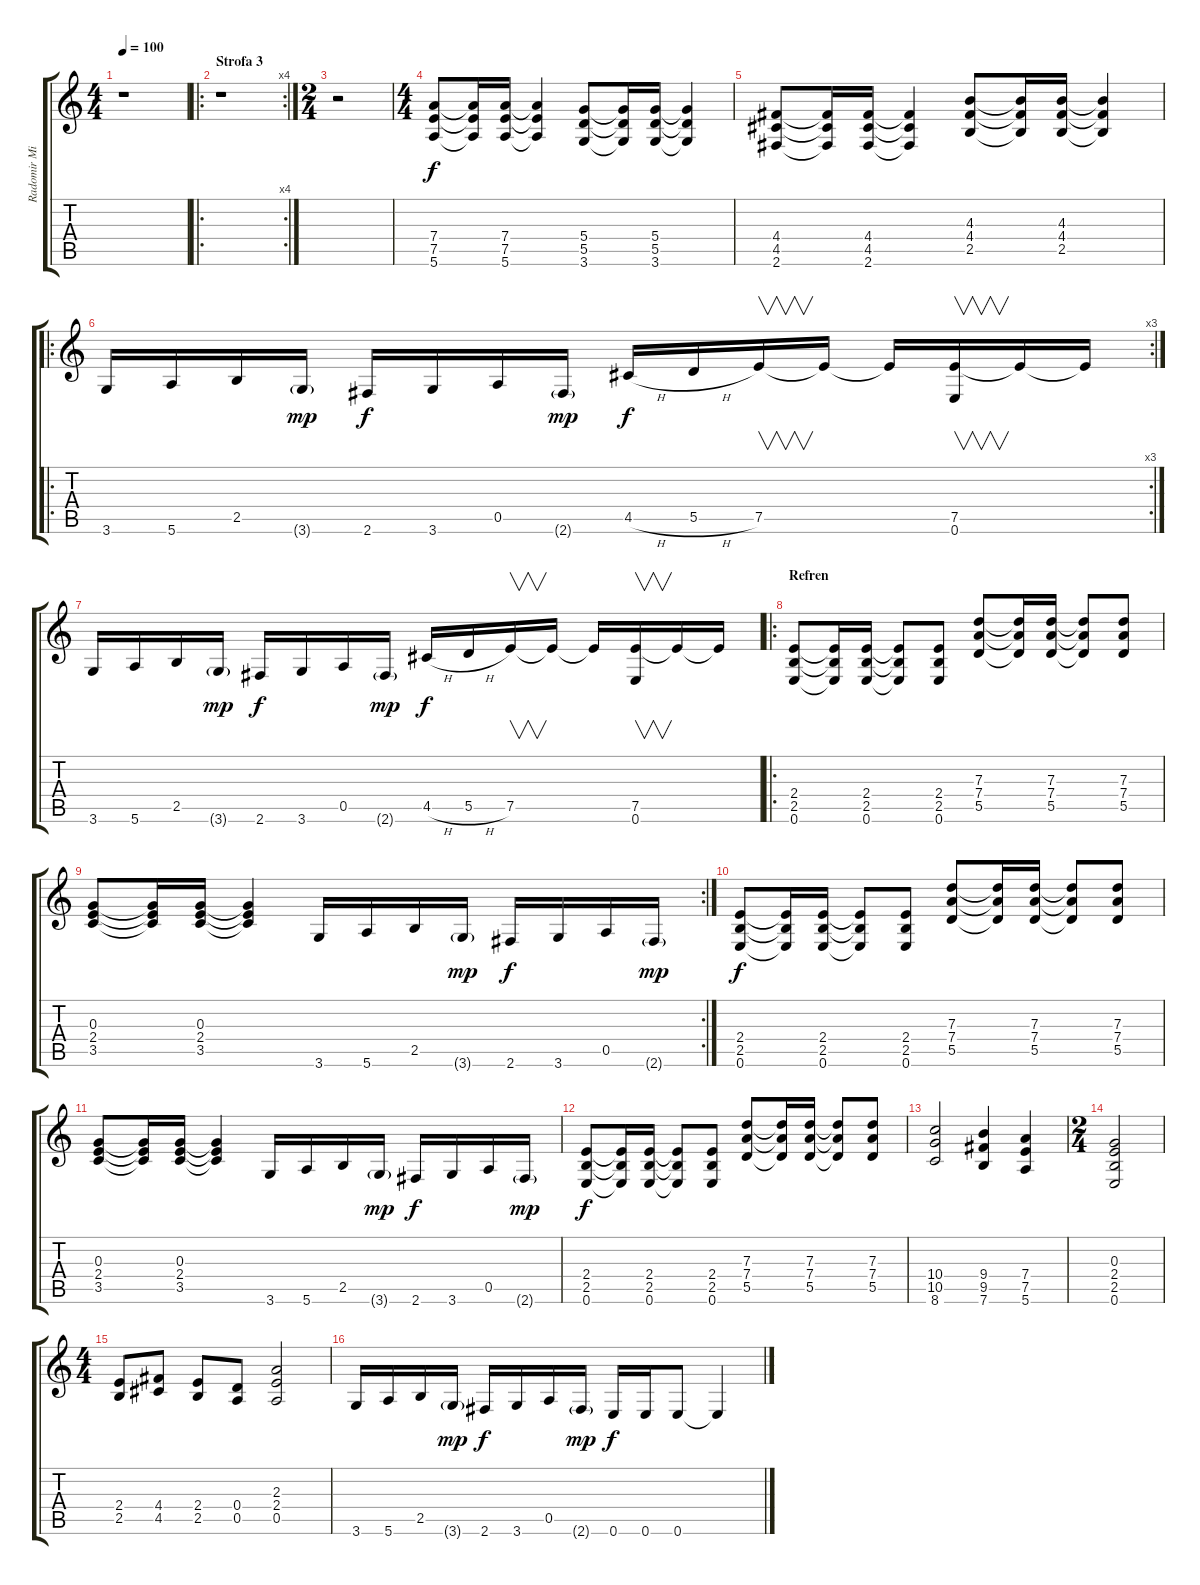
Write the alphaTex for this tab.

\track ("Radomir Mihajlovic" "Radomir Mi") {instrument overdrivenguitar}
\staff {score tabs}
\tuning (E4 B3 G3 D3 A2 E2) {hide}
\ts (4 4)
\tempo 100
\clef g2
\ks c
r.1{dy f} |
\ro
\rc 4
\section ("" "Strofa 3")
r.1 |
\ts (2 4)
r.2 |
\ts (4 4)
(7.4 7.5 5.6).8 (7.4{t} 7.5{t} 5.6{t}).16 (7.4 7.5 5.6).16 (7.4{t} 7.5{t} 5.6{t}).4 (5.4 5.5 3.6).8 (5.4{t} 5.5{t} 3.6{t}).16 (5.4 5.5 3.6).16 (5.4{t} 5.5{t} 3.6{t}).4 |
(4.4 4.5 2.6).8 (4.4{t} 4.5{t} 2.6{t}).16 (4.4 4.5 2.6).16 (4.4{t} 4.5{t} 2.6{t}).4 (4.3 4.4 2.5).8 (4.3{t} 4.4{t} 2.5{t}).16 (4.3 4.4 2.5).16 (4.3{t} 4.4{t} 2.5{t}).4 |
\ro
\rc 3
3.6.16 5.6.16 2.5.16 3.6{g}.16{dy mp} 2.6.16{dy f} 3.6.16 0.5.16 2.6{g}.16{dy mp} 4.5{h}.16{dy f} 5.5{h}.16 7.5.16{v} 7.5{t}.16 7.5{t}.16 (7.5 0.6).16{v} 7.5{t}.16 7.5{t}.16 |
3.6.16 5.6.16 2.5.16 3.6{g}.16{dy mp} 2.6.16{dy f} 3.6.16 0.5.16 2.6{g}.16{dy mp} 4.5{h}.16{dy f} 5.5{h}.16 7.5.16{v} 7.5{t}.16 7.5{t}.16 (7.5 0.6).16{v} 7.5{t}.16 7.5{t}.16 |
\ro
\section ("" "Refren")
(2.4 2.5 0.6).8 (2.4{t} 2.5{t} 0.6{t}).16 (2.4 2.5 0.6).16 (2.4{t} 2.5{t} 0.6{t}).8 (2.4 2.5 0.6).8 (7.3 7.4 5.5).8 (7.3{t} 7.4{t} 5.5{t}).16 (7.3 7.4 5.5).16 (7.3{t} 7.4{t} 5.5{t}).8 (7.3 7.4 5.5).8 |
\rc 2
(0.3 2.4 3.5).8 (0.3{t} 2.4{t} 3.5{t}).16 (0.3 2.4 3.5).16 (0.3{t} 2.4{t} 3.5{t}).4 3.6.16 5.6.16 2.5.16 3.6{g}.16{dy mp} 2.6.16{dy f} 3.6.16 0.5.16 2.6{g}.16{dy mp} |
(2.4 2.5 0.6).8{dy f} (2.4{t} 2.5{t} 0.6{t}).16 (2.4 2.5 0.6).16 (2.4{t} 2.5{t} 0.6{t}).8 (2.4 2.5 0.6).8 (7.3 7.4 5.5).8 (7.3{t} 7.4{t} 5.5{t}).16 (7.3 7.4 5.5).16 (7.3{t} 7.4{t} 5.5{t}).8 (7.3 7.4 5.5).8 |
(0.3 2.4 3.5).8 (0.3{t} 2.4{t} 3.5{t}).16 (0.3 2.4 3.5).16 (0.3{t} 2.4{t} 3.5{t}).4 3.6.16 5.6.16 2.5.16 3.6{g}.16{dy mp} 2.6.16{dy f} 3.6.16 0.5.16 2.6{g}.16{dy mp} |
(2.4 2.5 0.6).8{dy f} (2.4{t} 2.5{t} 0.6{t}).16 (2.4 2.5 0.6).16 (2.4{t} 2.5{t} 0.6{t}).8 (2.4 2.5 0.6).8 (7.3 7.4 5.5).8 (7.3{t} 7.4{t} 5.5{t}).16 (7.3 7.4 5.5).16 (7.3{t} 7.4{t} 5.5{t}).8 (7.3 7.4 5.5).8 |
(10.4 10.5 8.6).2 (9.4 9.5 7.6).4 (7.4 7.5 5.6).4 |
\ts (2 4)
(0.3 2.4 2.5 0.6).2 |
\ts (4 4)
(2.4 2.5).8 (4.4 4.5).8 (2.4 2.5).8 (0.4 0.5).8 (2.3 2.4 0.5).2 |
3.6.16 5.6.16 2.5.16 3.6{g}.16{dy mp} 2.6.16{dy f} 3.6.16 0.5.16 2.6{g}.16{dy mp} 0.6.16{dy f} 0.6.16 0.6.8 0.6{t}.4
